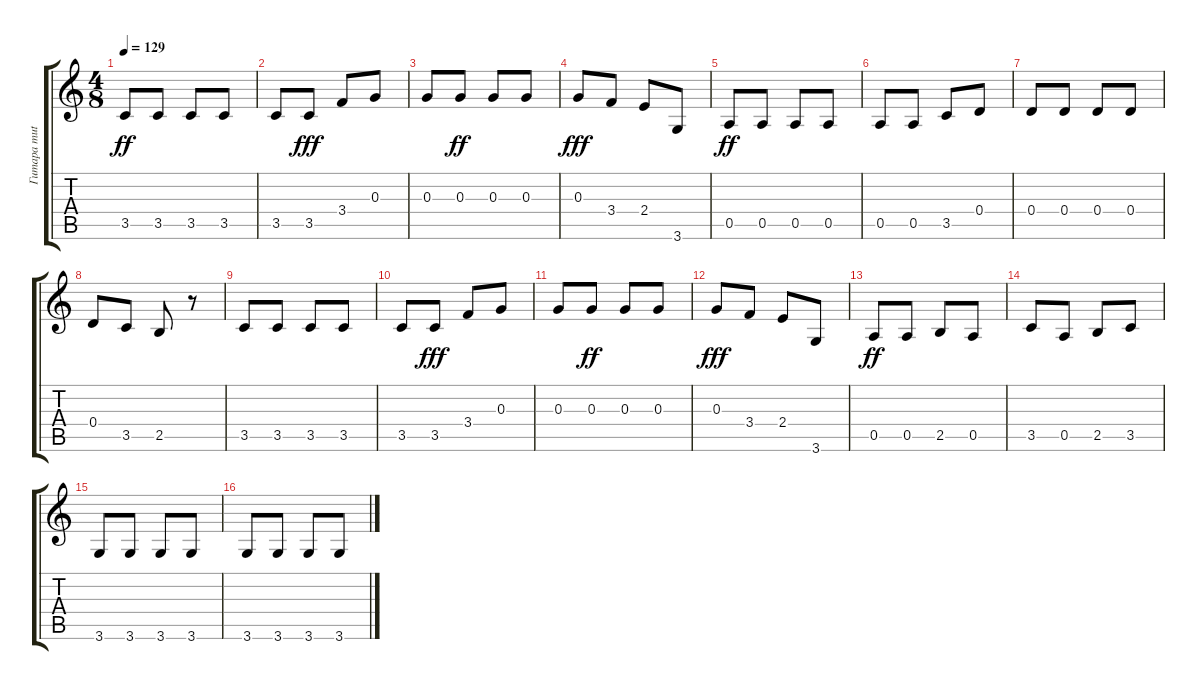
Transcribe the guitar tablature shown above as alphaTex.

\track ("Гитара muted" "Гитара mut") {instrument electricguitarmuted}
\staff {score tabs}
\tuning (E4 B3 G3 D3 A2 E2) {hide}
\ts (4 8)
\tempo 129
\clef g2
\ks c
3.5.8{dy ff} 3.5.8 3.5.8 3.5.8 |
3.5.8 3.5.8{dy fff} 3.4.8 0.3.8 |
0.3.8 0.3.8{dy ff} 0.3.8 0.3.8 |
0.3.8{dy fff} 3.4.8 2.4.8 3.6.8 |
0.5.8{dy ff} 0.5.8 0.5.8 0.5.8 |
0.5.8 0.5.8 3.5.8 0.4.8 |
0.4.8 0.4.8 0.4.8 0.4.8 |
0.4.8 3.5.8 2.5.8 r.8 |
3.5.8 3.5.8 3.5.8 3.5.8 |
3.5.8 3.5.8{dy fff} 3.4.8 0.3.8 |
0.3.8 0.3.8{dy ff} 0.3.8 0.3.8 |
0.3.8{dy fff} 3.4.8 2.4.8 3.6.8 |
0.5.8{dy ff} 0.5.8 2.5.8 0.5.8 |
3.5.8 0.5.8 2.5.8 3.5.8 |
3.6.8 3.6.8 3.6.8 3.6.8 |
3.6.8 3.6.8 3.6.8 3.6.8
